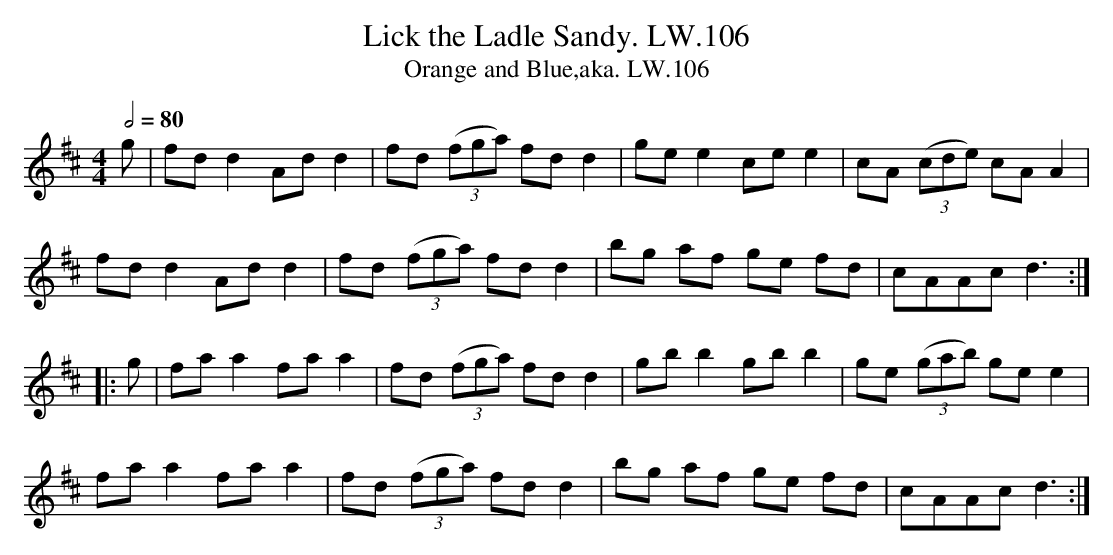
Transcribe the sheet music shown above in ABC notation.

X:1
T:Lick the Ladle Sandy. LW.106
T:Orange and Blue,aka. LW.106
M:4/4
Q:1/2=80
L:1/8
K:D
g | fd d2 Ad d2 | fd ((3fga) fd d2 | ge e2 ce e2 | cA ((3cde) cA A2 |
fd d2 Ad d2 | fd ((3fga) fd d2 | bg af ge fd | cAAc d3 :|
|: g | fa a2 fa a2 | fd ((3fga) fd d2 | gb b2 gb b2 | ge ((3gab) ge e2 |
fa a2 fa a2 | fd ((3fga) fd d2 | bg af ge fd | cAAc d3:|
